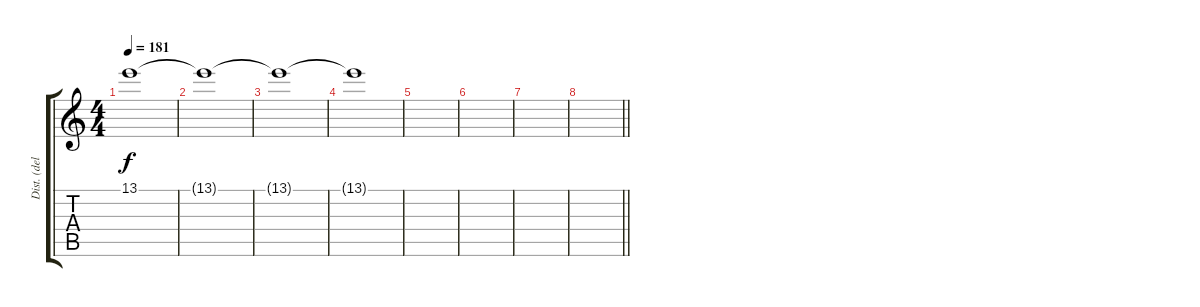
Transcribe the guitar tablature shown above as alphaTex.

\track ("Dist. (delayed) Lead Guitar" "Dist. (del") {instrument distortionguitar}
\staff {score tabs}
\tuning (Eb4 Bb3 Gb3 Db3 Ab2 Db2) {hide}
\ts (4 4)
\tempo 181
\clef g2
\ks c
13.1.1{dy f volume 0} |
13.1{t}.1 |
13.1{t}.1 |
13.1{t}.1 |
|
|
|
\barLineRight lightlight
